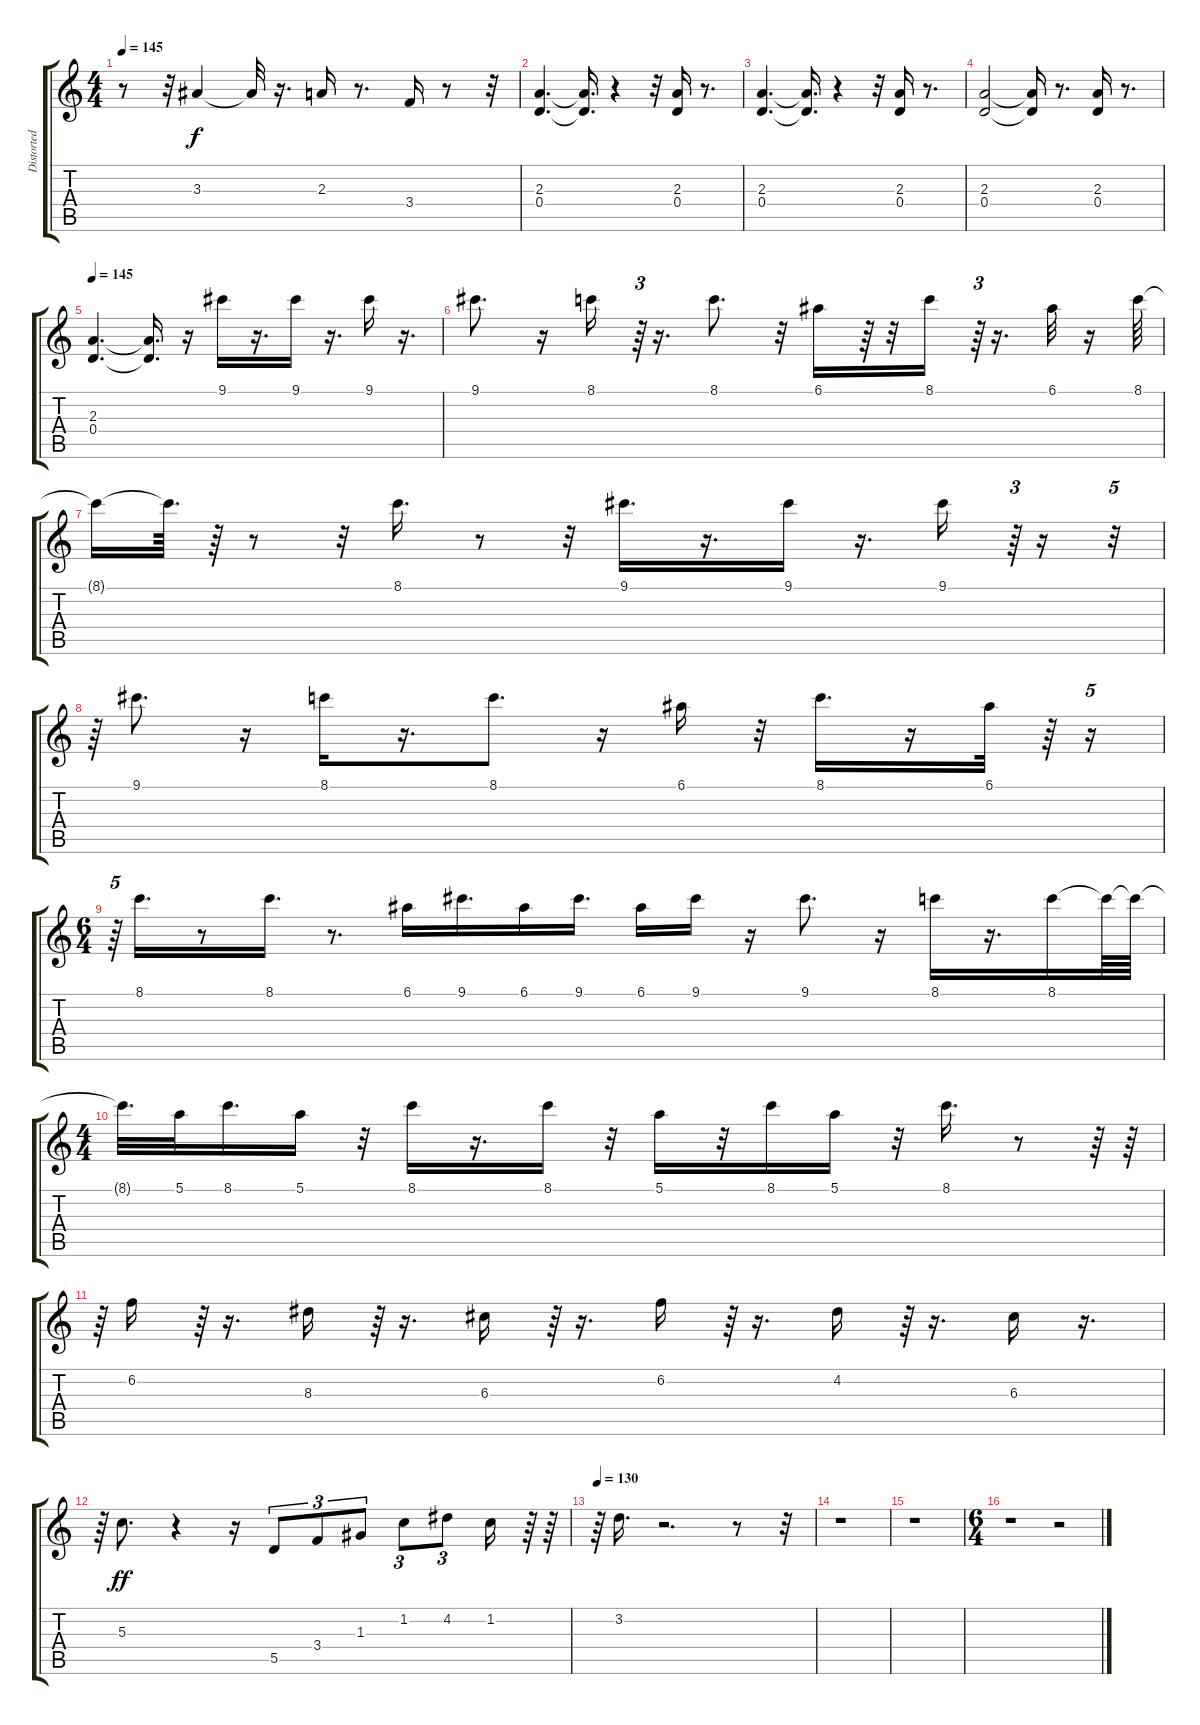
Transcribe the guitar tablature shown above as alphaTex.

\track ("Distorted Guitar 1" "Distorted ") {instrument distortionguitar}
\staff {score tabs}
\tuning (E4 B3 G3 D3 A2 E2) {hide}
\ts (4 4)
\tempo 145
\clef g2
\ks c
r.8{dy f} r.32 3.3.4 3.3{t}.32 r.16{d} 2.3.16 r.8{d} 3.4.16 r.8 r.32 |
(2.3 0.4).4{d} (2.3{t} 0.4{t}).16{d} r.4 r.32 (2.3 0.4).16 r.8{d} |
(2.3 0.4).4{d} (2.3{t} 0.4{t}).16{d} r.4 r.32 (2.3 0.4).16 r.8{d} |
(2.3 0.4).2 (2.3{t} 0.4{t}).16 r.8{d} (2.3 0.4).16 r.8{d} |
\tempo 145
(2.3 0.4).4{d} (2.3{t} 0.4{t}).16{d} r.16 9.1.16 r.16{d} 9.1.16 r.16{d} 9.1.16 r.16{d} |
9.1.8{d} r.16 8.1.16 r.64{tu (3 2)} r.16{d} 8.1.8{d} r.32 6.1.16 r.64 r.32 8.1.16 r.64{tu (3 2)} r.16{d} 6.1.32 r.16 8.1.64 |
8.1{t}.16 8.1{t}.64{d} r.64 r.8 r.32 8.1.16{d} r.8 r.32 9.1.16{d} r.16{d} 9.1.16 r.16{d} 9.1.16 r.64{tu (3 2)} r.16 r.32{tu (5 4)} |
r.64 9.1.8{d} r.16 8.1.16 r.16{d} 8.1.8{d} r.16 6.1.16 r.32 8.1.16{d} r.16 6.1.32 r.64 r.16{tu (5 4)} |
\ts (6 4)
r.64{tu (5 4)} 8.1.16{d} r.8 8.1.16{d} r.8{d} 6.1.16 9.1.16{d} 6.1.16 9.1.16{d} 6.1.16 9.1.16 r.16 9.1.8{d} r.16 8.1.16 r.16{d} 8.1.16 8.1{t}.64 8.1{t}.64 |
\ts (4 4)
8.1{t}.32{d} 5.1.32 8.1.16{d} 5.1.16 r.32 8.1.16 r.16{d} 8.1.16 r.32 5.1.16 r.32 8.1.16 5.1.16 r.32 8.1.16{d} r.8 r.64 r.64 |
r.64{tu (5 4)} 6.2.16 r.64{tu (3 2)} r.16{d} 8.3.16 r.64{tu (3 2)} r.16{d} 6.3.16 r.64{tu (3 2)} r.16{d} 6.2.16 r.64{tu (3 2)} r.16{d} 4.2.16 r.64{tu (3 2)} r.16{d} 6.3.16 r.16{d} |
r.64 5.3.8{d dy ff} r.4 r.16 5.5.8{tu (3 2)} 3.4.8{tu (3 2)} 1.3.8{tu (3 2)} 1.2.8{tu (3 2)} 4.2.8{tu (3 2)} 1.2.16 r.64 r.64 |
\tempo 130
r.64 3.2.16{d} r.2{d} r.8 r.32 |
r.1 |
r.1 |
\ts (6 4)
r.1 r.2
